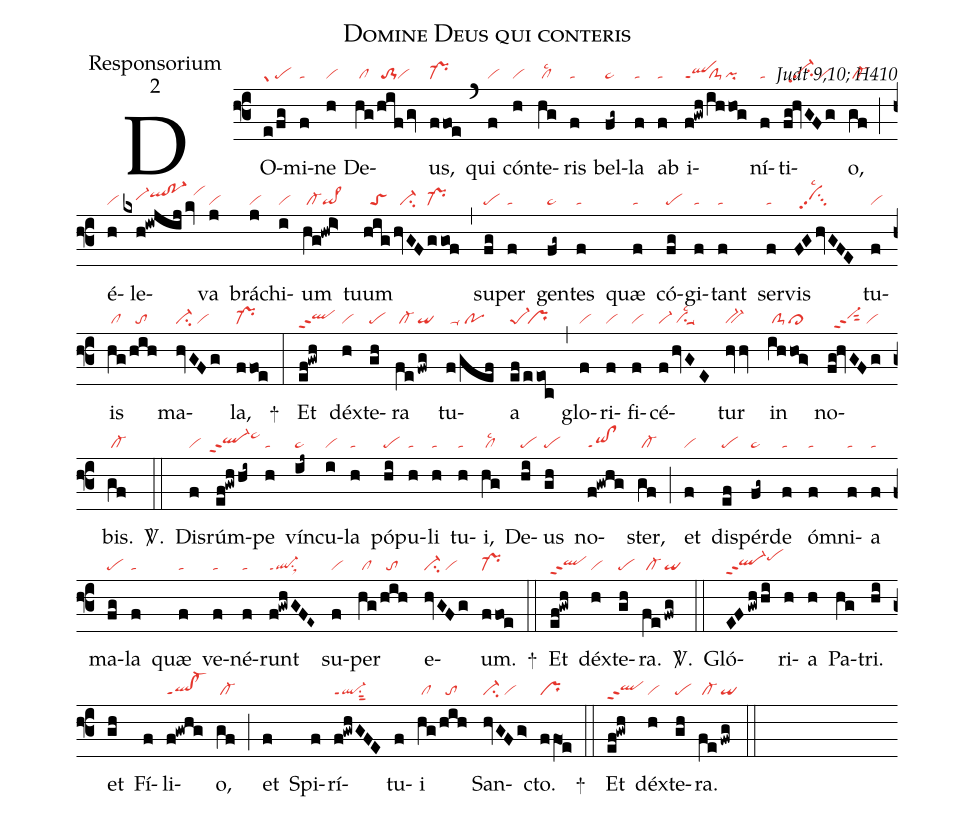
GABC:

name:Domine Deus qui conteris;
office-part:Responsorium;
mode:2;
commentary:Judt 9,10; H410;
nabc-lines:1;
%%
(f3)
DO(e/fg|gr/pe)mi(f|ta)ne(h|vi) De(hg|/cl|/hifgv|/to-1vi)us,(ffoe|pr-) (`)
qui(f|vi) cón(h|vi)te(hg|/cllsc2)ris(f|ta) bel(fg~|pe~)la(f|ta) ab(f|ta) i(f!gwh/ihhog|qlppt1```clS-pi)ní(f|ta)ti(fg!hvGFg|//vi-hhpp2su2/vi)o,(gf|/cl-) (;)
é(h|vi)le(kxh!iwjijkv|////vi-hhqlhi!po-1hi/vihj)va(j|vi) brá(j|vi)chi(i|vi)um(hg!hwi>|/cl-qi>) tuum(hig|//toS|hvGF|//ci-|ggof|pr-) (,)
su(fg|pe)per(f|ta) gen(fg~|pe~)tes(f|ta) quæ(f|ta) có(fg|pe)gi(f|ta)tant(f|ta) ser(f|ta)vis(FGhvGFE|//vihhpp2su3lsc2) tu(f|vi)is(hg|/cl|/hih|//to) ma(hvGFg|vi-su2/vi)la,(ffoe|pr-) +(:)
Et(ef!gwh|qlhhppt2) déx(h|vi)te(gh|pe)ra(fe|/cl-|!fwg|qi) tu(f/gef|/ta-/po)a(ef|pe-1|/eeoc|/pr) (,)
glo(f|vi)ri(f|vi)fi(f|vi)cé(f|vi-|/hvGE|/visu1suu1lsc2)tur(hvv|bv-) in(ih/hog>|/clS-cl>) no(fg!hvGFg|//vi-hhppt2sut2/vi)bis.(gf|/cl-) <sp>V/</sp>.(::)
Dis(f|vi)rúm(ef!gwh/hi~|``ql-hhppt2pe~hj)pe(h|ta) vín(ij~|pe~)cu(i|vi)la(h|ta) pó(hi|pe)pu(h|ta)li(h|ta) tu(h|ta)i,(hg|/cllsc2) De(hi|pe)us(gh|pe) no(f!gwhg|qi!clppt1)ster,(gf|/cl-) (;)
et(f|vi) di(ef|pe)spér(fg~|pe~)de(f|ta) óm(f|ta)ni(f|ta)a(f|ta) ma(fg|pe)la(f|ta) quæ(f|ta) ve(f|ta)né(f|ta)runt(f!gwhGFE~|ql-ppt1su1sux1) su(f|vi)per(hg|/cl|/hih|//to) e(hvGFg|vi-su2/vi)um.(ffoe|pr-) +(::)
Et(ef!gwh|qlhhppt2) déx(h|vi)te(gh|pe)ra.(fe|/cl-|!fwg|qi) <sp>V/</sp>.(::)
Gló(EFgwhhi|ql-hhppt2pehj)ri(h)a(h) Pa(hg)tri.(hi)
et(gh) Fí(f)li(f!gwhg|ql!cl-ppt1)o,(gf|/cl-) (;)
et(f) Spi(f)rí(f!gwhGFE|ql-ppt1su1sut2)tu(f)i(hg|/cl|/hih|//to) San(hvGFg>|ci-/vi)cto.(ffO1e|pr) +(::)
Et(ef!gwh|qlhhppt2) déx(h|vi)te(gh|pe)ra.(fe|/cl-|!fwg|qi) (::)
